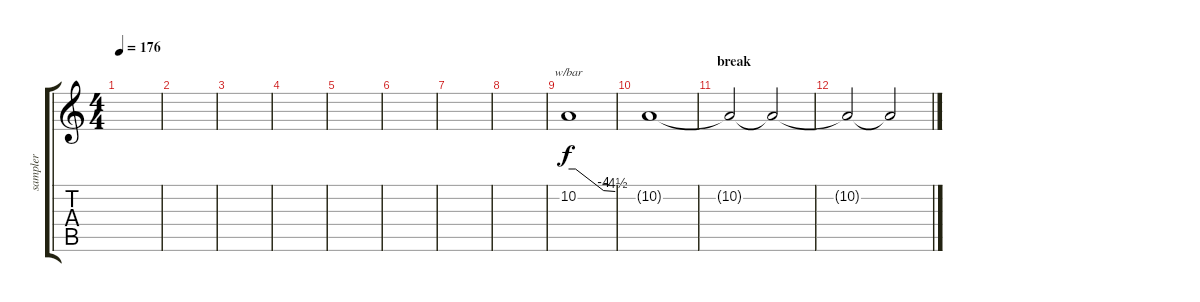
\track ("sampler" "sampler") {instrument tremolostrings}
\staff {score tabs}
\tuning (E4 B3 G3 D3 A2 E2) {hide}
\ts (4 4)
\tempo 176
\clef g2
\ks c
|
|
|
|
|
|
|
|
10.2.1{tbe (custom default 0 0 9 0 45 -16 60 -18) volume 12 instrument tremolostrings} |
10.2{t}.1{volume 11} |
\section ("" "break")
10.2{t}.2{volume 10} 10.2{t}.2{volume 9} |
10.2{t}.2{volume 7} 10.2{t}.2{volume 5}
